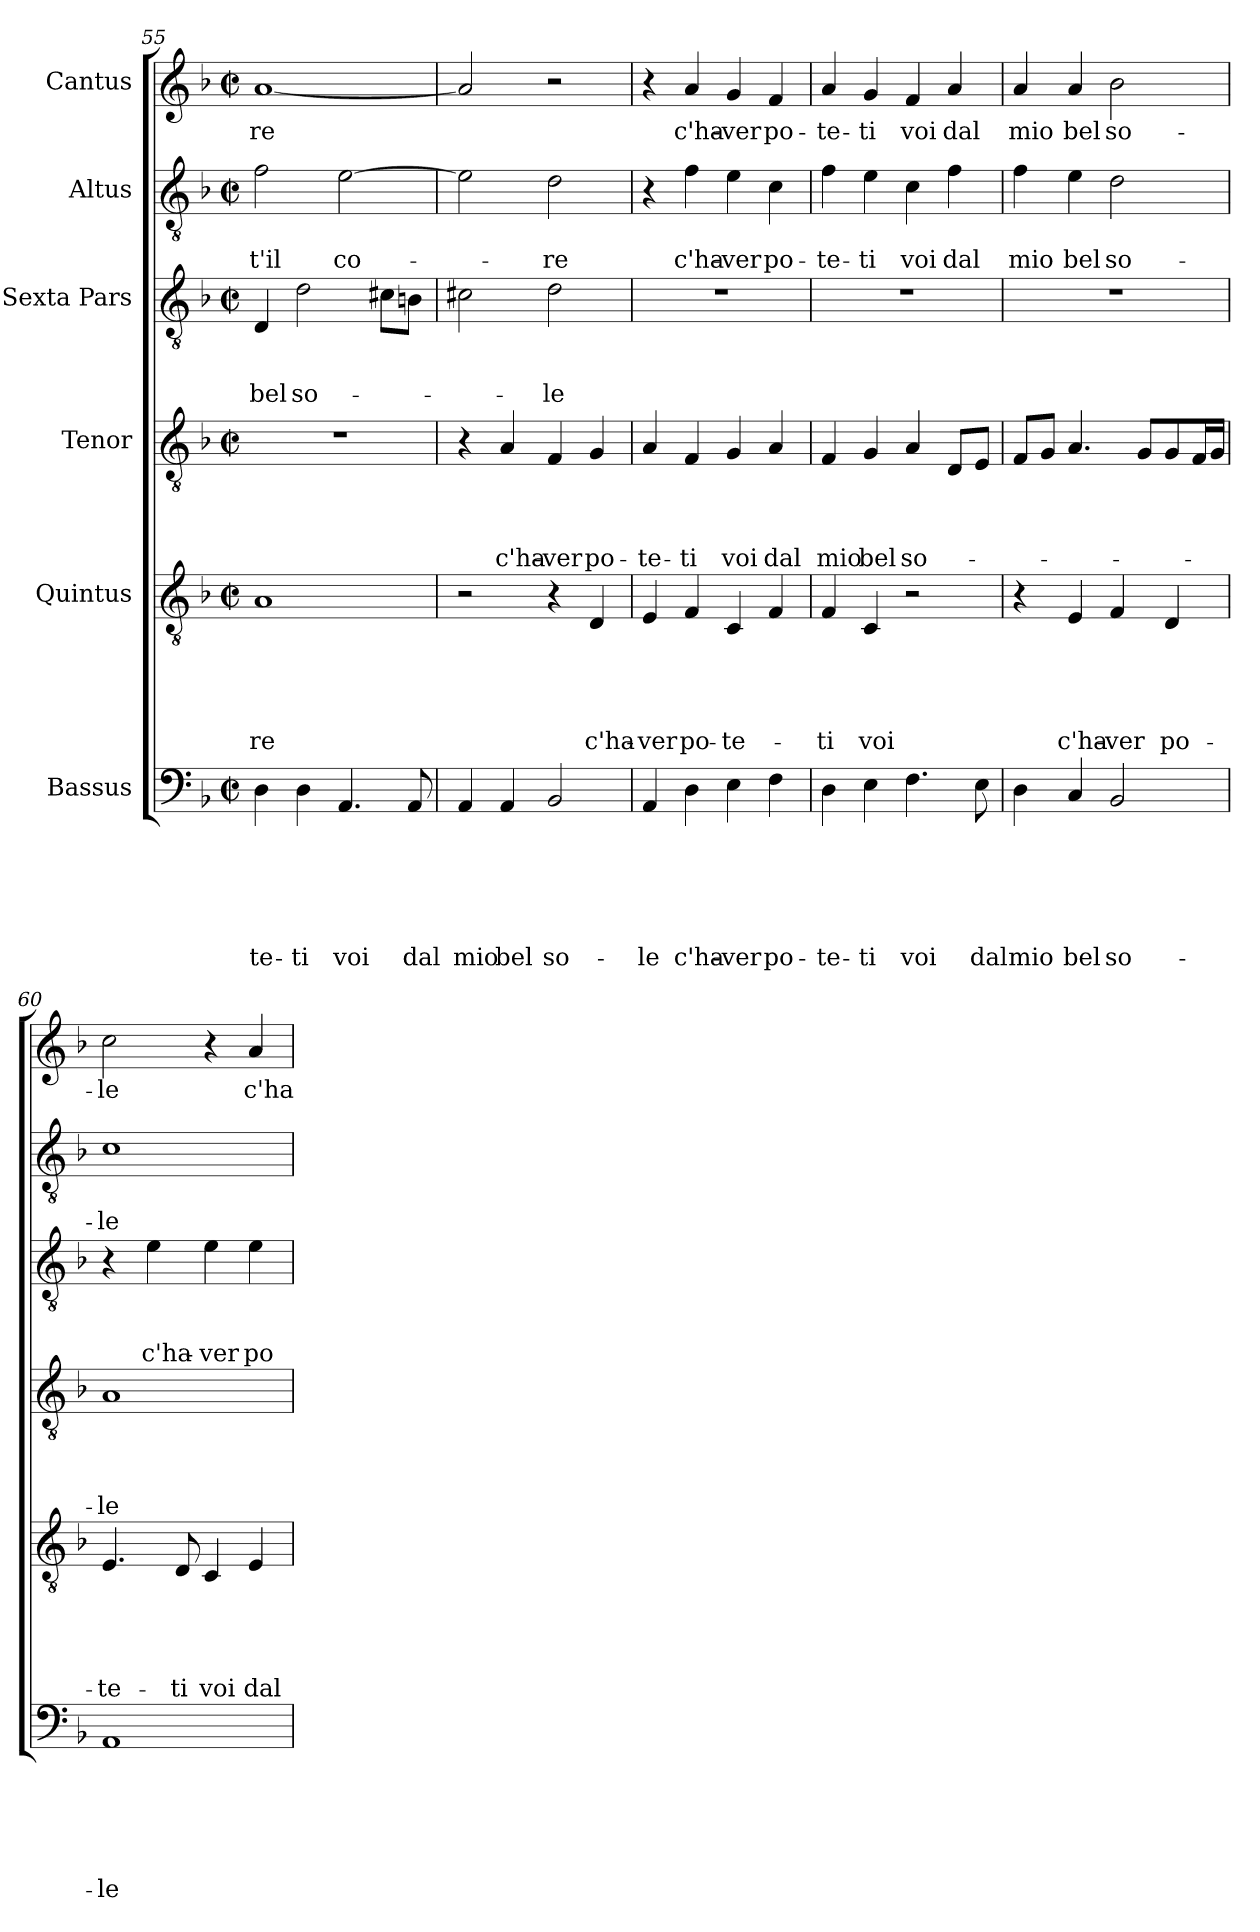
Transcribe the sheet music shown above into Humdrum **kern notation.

**kern	**text	**text	**text	**text	**text	**text	**kern	**text	**text	**text	**text	**text	**kern	**text	**text	**text	**text	**kern	**text	**text	**text	**kern	**text	**text	**kern	**text
*part6	*part6	*part6	*part6	*part6	*part6	*part6	*part5	*part5	*part5	*part5	*part5	*part5	*part4	*part4	*part4	*part4	*part4	*part3	*part3	*part3	*part3	*part2	*part2	*part2	*part1	*part1
*staff6	*staff6	*staff6	*staff6	*staff6	*staff6	*staff6	*staff5	*staff5	*staff5	*staff5	*staff5	*staff5	*staff4	*staff4	*staff4	*staff4	*staff4	*staff3	*staff3	*staff3	*staff3	*staff2	*staff2	*staff2	*staff1	*staff1
*I"Bassus	*	*	*	*	*	*	*I"Quintus	*	*	*	*	*	*I"Tenor	*	*	*	*	*I"Sexta Pars	*	*	*	*I"Altus	*	*	*I"Cantus	*
*clefF4	*	*	*	*	*	*	*clefGv2	*	*	*	*	*	*clefGv2	*	*	*	*	*clefGv2	*	*	*	*clefGv2	*	*	*clefG2	*
*k[b-]	*	*	*	*	*	*	*k[b-]	*	*	*	*	*	*k[b-]	*	*	*	*	*k[b-]	*	*	*	*k[b-]	*	*	*k[b-]	*
*F:	*	*	*	*	*	*	*F:	*	*	*	*	*	*F:	*	*	*	*	*F:	*	*	*	*F:	*	*	*F:	*
*M2/2	*	*	*	*	*	*	*M2/2	*	*	*	*	*	*M2/2	*	*	*	*	*M2/2	*	*	*	*M2/2	*	*	*M2/2	*
*met(c|)	*	*	*	*	*	*	*met(c|)	*	*	*	*	*	*met(c|)	*	*	*	*	*met(c|)	*	*	*	*met(c|)	*	*	*met(c|)	*
=55	=55	=55	=55	=55	=55	=55	=55	=55	=55	=55	=55	=55	=55	=55	=55	=55	=55	=55	=55	=55	=55	=55	=55	=55	=55	=55
4D\	.	.	.	.	.	-te-	1A	.	.	.	.	-re	1r	.	.	.	.	4D/	.	.	bel	2f\	.	-t'il	[1a	-re
4D\	.	.	.	.	.	-ti	.	.	.	.	.	.	.	.	.	.	.	2d\	.	.	so-	.	.	.	.	.
4.AA/	.	.	.	.	.	voi	.	.	.	.	.	.	.	.	.	.	.	.	.	.	.	[2e\	.	co-	.	.
.	.	.	.	.	.	.	.	.	.	.	.	.	.	.	.	.	.	8c#\L	.	.	.	.	.	.	.	.
8AA/	.	.	.	.	.	dal	.	.	.	.	.	.	.	.	.	.	.	8B\J	.	.	.	.	.	.	.	.
=56	=56	=56	=56	=56	=56	=56	=56	=56	=56	=56	=56	=56	=56	=56	=56	=56	=56	=56	=56	=56	=56	=56	=56	=56	=56	=56
4AA/	.	.	.	.	.	mio	2r	.	.	.	.	.	4r	.	.	.	.	2c#\	.	.	.	2e\]	.	.	2a/]	.
4AA/	.	.	.	.	.	bel	.	.	.	.	.	.	4A/	.	.	.	c'ha-	.	.	.	.	.	.	.	.	.
2BB-/	.	.	.	.	.	so-	4r	.	.	.	.	.	4F/	.	.	.	-ver	2d\	.	.	-le	2d\	.	-re	2r	.
.	.	.	.	.	.	.	4D/	.	.	.	.	c'ha-	4G/	.	.	.	po-	.	.	.	.	.	.	.	.	.
=57	=57	=57	=57	=57	=57	=57	=57	=57	=57	=57	=57	=57	=57	=57	=57	=57	=57	=57	=57	=57	=57	=57	=57	=57	=57	=57
4AA/	.	.	.	.	.	-le	4E/	.	.	.	.	-ver	4A/	.	.	.	-te-	1r	.	.	.	4r	.	.	4r	.
4D\	.	.	.	.	.	c'ha-	4F/	.	.	.	.	po-	4F/	.	.	.	-ti	.	.	.	.	4f\	.	c'ha-	4a/	c'ha-
4E\	.	.	.	.	.	-ver	4C/	.	.	.	.	-te-	4G/	.	.	.	voi	.	.	.	.	4e\	.	-ver	4g/	-ver
4F\	.	.	.	.	.	po-	4F/	.	.	.	.	.	4A/	.	.	.	dal	.	.	.	.	4c\	.	po-	4f/	po-
!!LO:LB:g=z
=58	=58	=58	=58	=58	=58	=58	=58	=58	=58	=58	=58	=58	=58	=58	=58	=58	=58	=58	=58	=58	=58	=58	=58	=58	=58	=58
4D\	.	.	.	.	.	-te-	4F/	.	.	.	.	-ti	4F/	.	.	.	mio	1r	.	.	.	4f\	.	-te-	4a/	-te-
4E\	.	.	.	.	.	-ti	4C/	.	.	.	.	voi	4G/	.	.	.	bel	.	.	.	.	4e\	.	-ti	4g/	-ti
4.F\	.	.	.	.	.	voi	2r	.	.	.	.	.	4A/	.	.	.	so-	.	.	.	.	4c\	.	voi	4f/	voi
.	.	.	.	.	.	.	.	.	.	.	.	.	8D/L	.	.	.	.	.	.	.	.	4f\	.	dal	4a/	dal
8E\	.	.	.	.	.	dal	.	.	.	.	.	.	8E/J	.	.	.	.	.	.	.	.	.	.	.	.	.
=59	=59	=59	=59	=59	=59	=59	=59	=59	=59	=59	=59	=59	=59	=59	=59	=59	=59	=59	=59	=59	=59	=59	=59	=59	=59	=59
4D\	.	.	.	.	.	mio	4r	.	.	.	.	.	8F/L	.	.	.	.	1r	.	.	.	4f\	.	mio	4a/	mio
.	.	.	.	.	.	.	.	.	.	.	.	.	8G/J	.	.	.	.	.	.	.	.	.	.	.	.	.
4C/	.	.	.	.	.	bel	4E/	.	.	.	.	c'ha-	4.A/	.	.	.	.	.	.	.	.	4e\	.	bel	4a/	bel
2BB-/	.	.	.	.	.	so-	4F/	.	.	.	.	-ver	.	.	.	.	.	.	.	.	.	2d\	.	so-	2b-\	so-
.	.	.	.	.	.	.	.	.	.	.	.	.	8G/L	.	.	.	.	.	.	.	.	.	.	.	.	.
.	.	.	.	.	.	.	4D/	.	.	.	.	po-	8G/	.	.	.	.	.	.	.	.	.	.	.	.	.
.	.	.	.	.	.	.	.	.	.	.	.	.	16F/L	.	.	.	.	.	.	.	.	.	.	.	.	.
.	.	.	.	.	.	.	.	.	.	.	.	.	16G/JJ	.	.	.	.	.	.	.	.	.	.	.	.	.
=60	=60	=60	=60	=60	=60	=60	=60	=60	=60	=60	=60	=60	=60	=60	=60	=60	=60	=60	=60	=60	=60	=60	=60	=60	=60	=60
1AA	.	.	.	.	.	-le	4.E/	.	.	.	.	-te-	1A	.	.	.	-le	4r	.	.	.	1c	.	-le	2cc\	-le
.	.	.	.	.	.	.	.	.	.	.	.	.	.	.	.	.	.	4e\	.	.	c'ha-	.	.	.	.	.
.	.	.	.	.	.	.	8D/	.	.	.	.	-ti	.	.	.	.	.	.	.	.	.	.	.	.	.	.
.	.	.	.	.	.	.	4C/	.	.	.	.	voi	.	.	.	.	.	4e\	.	.	-ver	.	.	.	4r	.
.	.	.	.	.	.	.	4E/	.	.	.	.	dal	.	.	.	.	.	4e\	.	.	po-	.	.	.	4a/	c'ha-
=	=	=	=	=	=	=	=	=	=	=	=	=	=	=	=	=	=	=	=	=	=	=	=	=	=	=
*-	*-	*-	*-	*-	*-	*-	*-	*-	*-	*-	*-	*-	*-	*-	*-	*-	*-	*-	*-	*-	*-	*-	*-	*-	*-	*-
